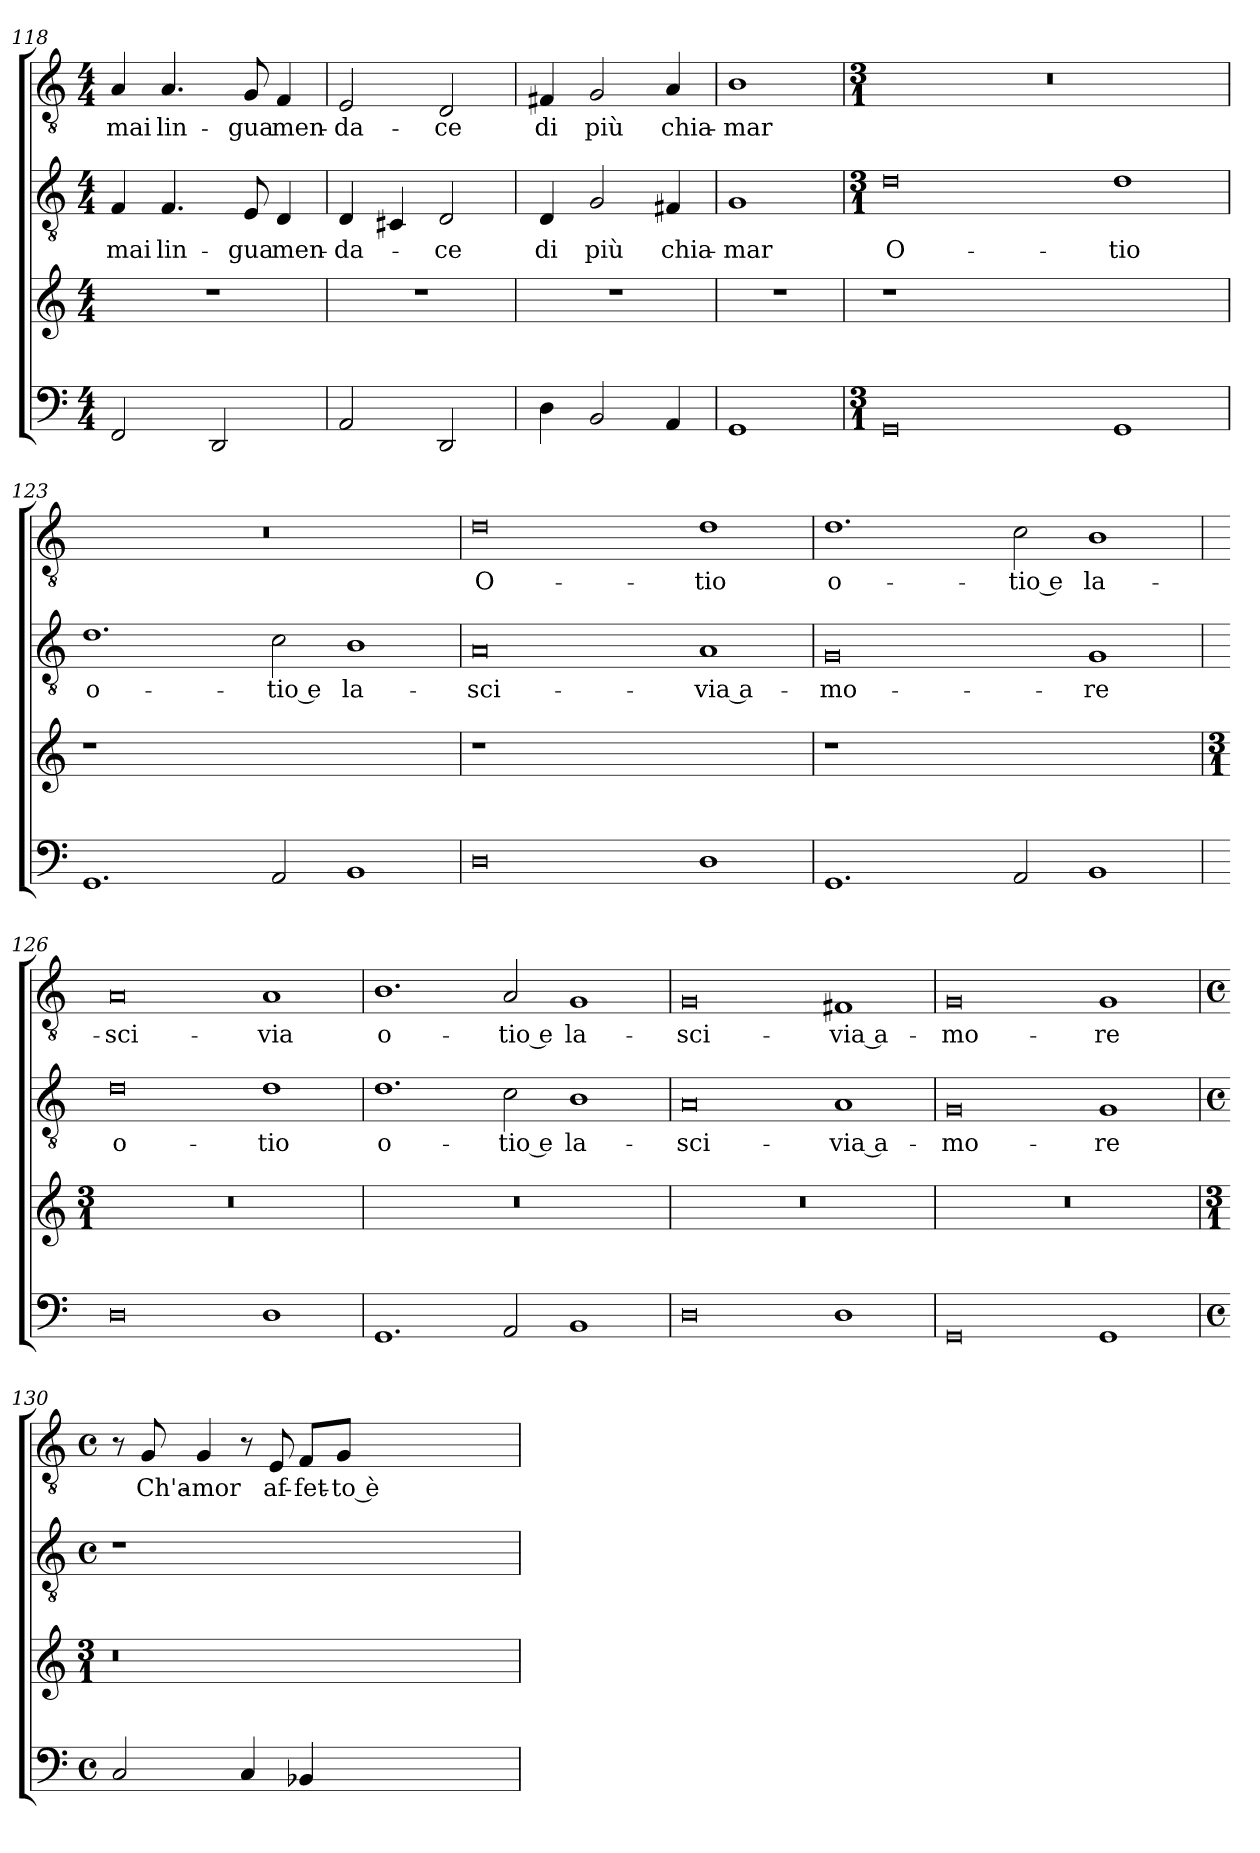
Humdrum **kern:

**kern	**kern	**kern	**text	**kern	**text
*part4	*part3	*part2	*part2	*part1	*part1
*staff4	*staff3	*staff2	*staff2	*staff1	*staff1
*clefF4	*clefG2	*clefGv2	*	*clefGv2	*
*k[]	*k[]	*k[]	*	*k[]	*
*C:	*C:	*C:	*	*C:	*
*M4/4	*M4/4	*M4/4	*	*M4/4	*
=118	=118	=118	=118	=118	=118
!	!	!	!LO:LY:b	!	!LO:LY:b
2FF/	1r	4F/	-mai	4A/	-mai
!	!	!	!LO:LY:b	!	!LO:LY:b
.	.	4.F/	lin-	4.A/	lin-
2DD/	.	.	.	.	.
!	!	!	!LO:LY:b	!	!LO:LY:b
.	.	8E/	-gua	8G/	-gua
!	!	!	!LO:LY:b	!	!LO:LY:b
.	.	4D/	men-	4F/	men-
=119	=119	=119	=119	=119	=119
!	!	!	!LO:LY:b	!	!LO:LY:b
2AA/	1r	4D/	-da-	2E/	-da-
.	.	4C#X/	.	.	.
!	!	!	!LO:LY:b	!	!LO:LY:b
2DD/	.	2D/	-ce	2D/	-ce
=120	=120	=120	=120	=120	=120
!	!	!	!LO:LY:b	!	!LO:LY:b
4D\	1r	4D/	di	4F#X/	di
!	!	!	!LO:LY:b	!	!LO:LY:b
2BB/	.	2G/	più	2G/	più
!	!	!	!LO:LY:b	!	!LO:LY:b
4AA/	.	4F#X/	chia-	4A/	chia-
!!LO:LB:g=z
=121	=121	=121	=121	=121	=121
!	!	!	!LO:LY:b	!	!LO:LY:b
1GG	1r	1G	-mar	1B	-mar
=122	=122	=122	=122	=122	=122
*M3/1	*	*M3/1	*	*M3/1	*
!	!	!	!LO:LY:b	!	!
0GG	1r	0d	O-	0.r	.
.	0ryy	.	.	.	.
!	!	!	!LO:LY:b	!	!
1GG	.	1d	-tio	.	.
=123	=123	=123	=123	=123	=123
!	!	!	!LO:LY:b	!	!
1.GG	1r	1.d	o-	0.r	.
.	0ryy	.	.	.	.
!	!	!	!LO:LY:b	!	!
2AA/	.	2c\	-tio e	.	.
!	!	!	!LO:LY:b	!	!
1BB	.	1B	la-	.	.
=124	=124	=124	=124	=124	=124
!	!	!	!LO:LY:b	!	!LO:LY:b
0D	1r	0A	-sci-	0d	O-
.	0ryy	.	.	.	.
!	!	!	!LO:LY:b	!	!LO:LY:b
1D	.	1A	-via a-	1d	-tio
=125	=125	=125	=125	=125	=125
!	!	!	!LO:LY:b	!	!LO:LY:b
1.GG	1r	0G	-mo-	1.d	o-
.	0ryy	.	.	.	.
!	!	!	!	!	!LO:LY:b
2AA/	.	.	.	2c\	-tio e
!	!	!	!LO:LY:b	!	!LO:LY:b
1BB	.	1G	-re	1B	la-
!!LO:LB:g=z
=126	=126	=126	=126	=126	=126
*	*M3/1	*	*	*	*
!	!	!	!LO:LY:b	!	!LO:LY:b
0D	0.r	0d	o-	0A	-sci-
!	!	!	!LO:LY:b	!	!LO:LY:b
1D	.	1d	-tio	1A	-via
=127	=127	=127	=127	=127	=127
!	!	!	!LO:LY:b	!	!LO:LY:b
1.GG	0.r	1.d	o-	1.B	o-
!	!	!	!LO:LY:b	!	!LO:LY:b
2AA/	.	2c\	-tio e	2A/	-tio e
!	!	!	!LO:LY:b	!	!LO:LY:b
1BB	.	1B	la-	1G	la-
=128	=128	=128	=128	=128	=128
!	!	!	!LO:LY:b	!	!LO:LY:b
0D	0.r	0A	-sci-	0G	-sci-
!	!	!	!LO:LY:b	!	!LO:LY:b
1D	.	1A	-via a-	1F#X	-via a-
=129	=129	=129	=129	=129	=129
!	!	!	!LO:LY:b	!	!LO:LY:b
0GG	0.r	0G	-mo-	0G	-mo-
!	!	!	!LO:LY:b	!	!LO:LY:b
1GG	.	1G	-re	1G	-re
!!LO:PB:g=z
=130	=130	=130	=130	=130	=130
*M4/4	*M3/1	*M4/4	*	*M4/4	*
*met(c)	*	*met(c)	*	*met(c)	*
2C/	0.r	1r	.	8r	.
!	!	!	!	!	!LO:LY:b
.	.	.	.	8G/	Ch'a-
!	!	!	!	!	!LO:LY:b
.	.	.	.	4G/	-mor
4C/	.	.	.	8r	.
!	!	!	!	!	!LO:LY:b
.	.	.	.	8E/	af-
!	!	!	!	!	!LO:LY:b
4BB-X/	.	.	.	8F/L	-fet-
!	!	!	!	!	!LO:LY:b
.	.	.	.	8G/J	-to è
0ryy	.	0ryy	.	0ryy	.
=	=	=	=	=	=
*-	*-	*-	*-	*-	*-
